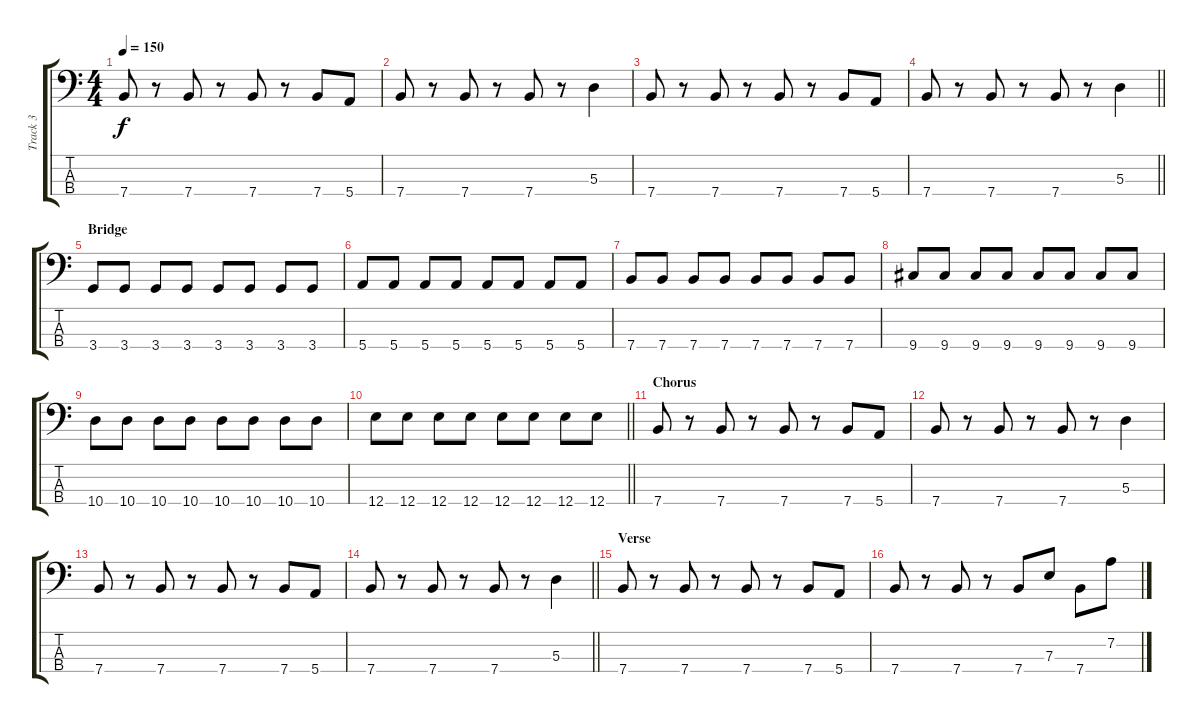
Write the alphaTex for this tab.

\track ("Track 3" "Track 3") {instrument electricbassfinger}
\staff {score tabs}
\tuning (G2 D2 A1 E1) {hide}
\ts (4 4)
\tempo 150
\clef f4
\ks c
7.4.8{dy f} r.8 7.4.8 r.8 7.4.8 r.8 7.4.8 5.4.8 |
7.4.8 r.8 7.4.8 r.8 7.4.8 r.8 5.3.4 |
7.4.8 r.8 7.4.8 r.8 7.4.8 r.8 7.4.8 5.4.8 |
\barLineRight lightlight
7.4.8 r.8 7.4.8 r.8 7.4.8 r.8 5.3.4 |
\section ("" "Bridge")
3.4.8 3.4.8 3.4.8 3.4.8 3.4.8 3.4.8 3.4.8 3.4.8 |
5.4.8 5.4.8 5.4.8 5.4.8 5.4.8 5.4.8 5.4.8 5.4.8 |
7.4.8 7.4.8 7.4.8 7.4.8 7.4.8 7.4.8 7.4.8 7.4.8 |
9.4.8 9.4.8 9.4.8 9.4.8 9.4.8 9.4.8 9.4.8 9.4.8 |
10.4.8 10.4.8 10.4.8 10.4.8 10.4.8 10.4.8 10.4.8 10.4.8 |
\barLineRight lightlight
12.4.8 12.4.8 12.4.8 12.4.8 12.4.8 12.4.8 12.4.8 12.4.8 |
\section ("" "Chorus")
7.4.8 r.8 7.4.8 r.8 7.4.8 r.8 7.4.8 5.4.8 |
7.4.8 r.8 7.4.8 r.8 7.4.8 r.8 5.3.4 |
7.4.8 r.8 7.4.8 r.8 7.4.8 r.8 7.4.8 5.4.8 |
\barLineRight lightlight
7.4.8 r.8 7.4.8 r.8 7.4.8 r.8 5.3.4 |
\section ("" "Verse")
7.4.8 r.8 7.4.8 r.8 7.4.8 r.8 7.4.8 5.4.8 |
7.4.8 r.8 7.4.8 r.8 7.4.8 7.3.8 7.4.8 7.2.8
